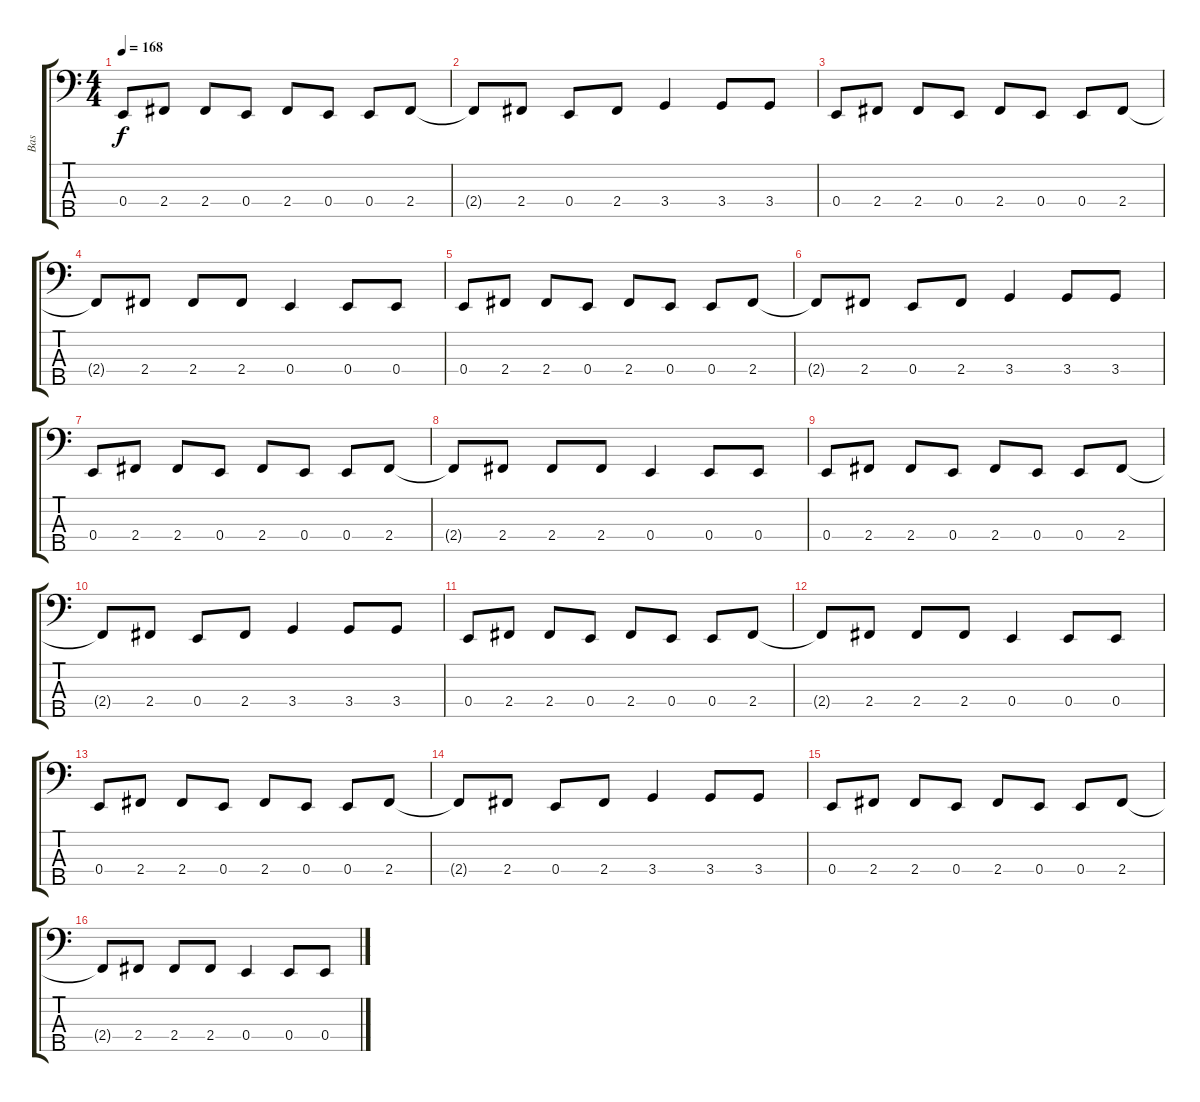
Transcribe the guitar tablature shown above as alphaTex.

\track ("Bas" "Bas") {instrument electricbassfinger}
\staff {score tabs}
\tuning (G2 D2 A1 E1 B0) {hide}
\ts (4 4)
\tempo 168
\clef f4
\ks c
0.4.8{dy f} 2.4.8 2.4.8 0.4.8 2.4.8 0.4.8 0.4.8 2.4.8 |
2.4{t}.8 2.4.8 0.4.8 2.4.8 3.4.4 3.4.8 3.4.8 |
0.4.8 2.4.8 2.4.8 0.4.8 2.4.8 0.4.8 0.4.8 2.4.8 |
2.4{t}.8 2.4.8 2.4.8 2.4.8 0.4.4 0.4.8 0.4.8 |
\section ("" "")
0.4.8 2.4.8 2.4.8 0.4.8 2.4.8 0.4.8 0.4.8 2.4.8 |
2.4{t}.8 2.4.8 0.4.8 2.4.8 3.4.4 3.4.8 3.4.8 |
0.4.8 2.4.8 2.4.8 0.4.8 2.4.8 0.4.8 0.4.8 2.4.8 |
2.4{t}.8 2.4.8 2.4.8 2.4.8 0.4.4 0.4.8 0.4.8 |
0.4.8 2.4.8 2.4.8 0.4.8 2.4.8 0.4.8 0.4.8 2.4.8 |
2.4{t}.8 2.4.8 0.4.8 2.4.8 3.4.4 3.4.8 3.4.8 |
0.4.8 2.4.8 2.4.8 0.4.8 2.4.8 0.4.8 0.4.8 2.4.8 |
2.4{t}.8 2.4.8 2.4.8 2.4.8 0.4.4 0.4.8 0.4.8 |
\section ("" "")
0.4.8 2.4.8 2.4.8 0.4.8 2.4.8 0.4.8 0.4.8 2.4.8 |
2.4{t}.8 2.4.8 0.4.8 2.4.8 3.4.4 3.4.8 3.4.8 |
0.4.8 2.4.8 2.4.8 0.4.8 2.4.8 0.4.8 0.4.8 2.4.8 |
2.4{t}.8 2.4.8 2.4.8 2.4.8 0.4.4 0.4.8 0.4.8
